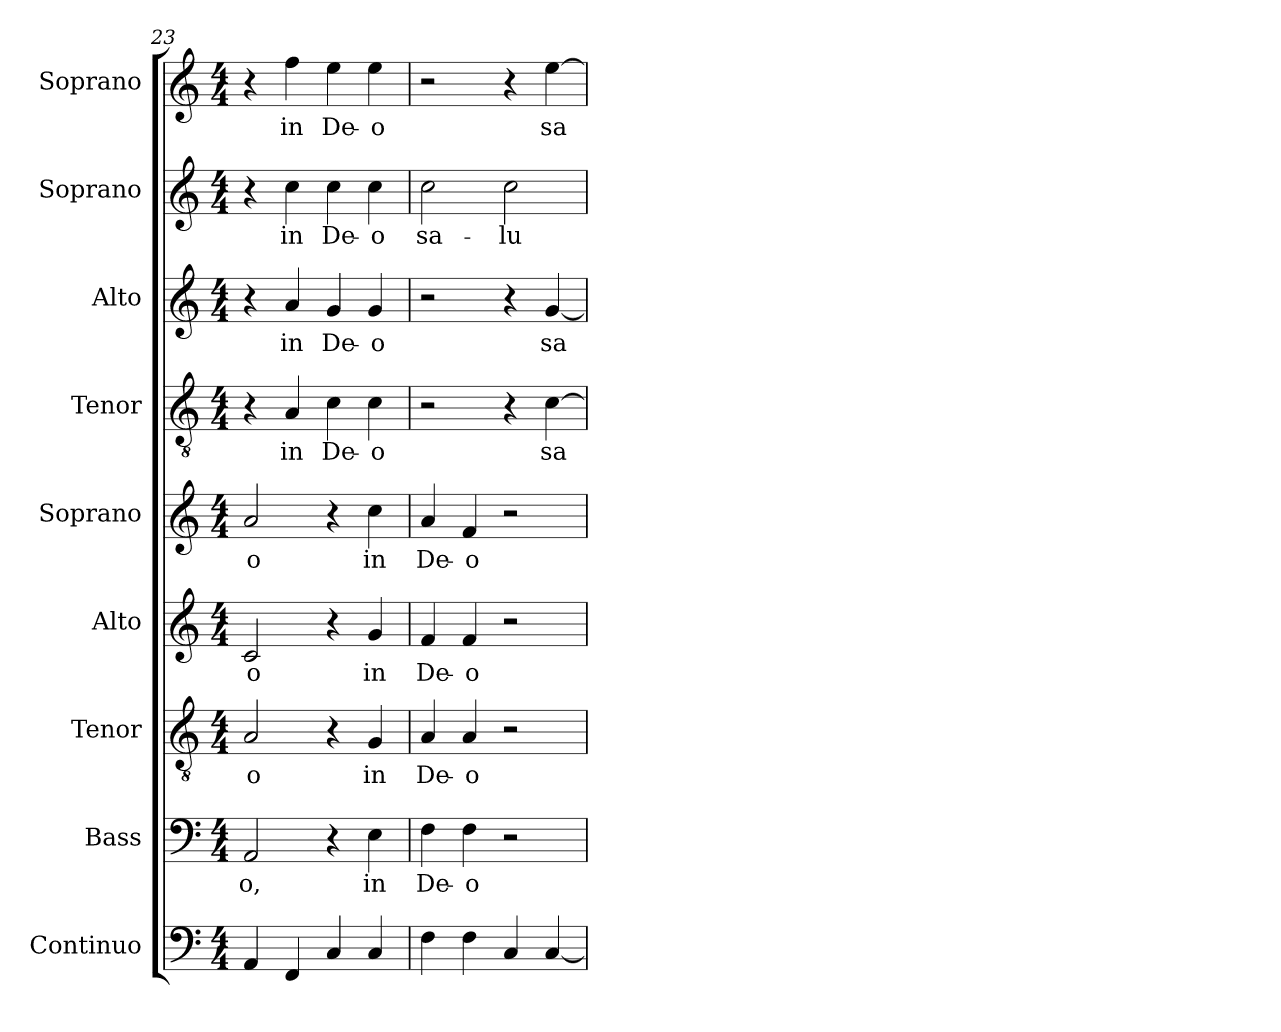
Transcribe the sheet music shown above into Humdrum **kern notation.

**kern	**kern	**text	**kern	**text	**kern	**text	**kern	**text	**kern	**text	**kern	**text	**kern	**text	**kern	**text
*part9	*part8	*part8	*part7	*part7	*part6	*part6	*part5	*part5	*part4	*part4	*part3	*part3	*part2	*part2	*part1	*part1
*staff9	*staff8	*staff8	*staff7	*staff7	*staff6	*staff6	*staff5	*staff5	*staff4	*staff4	*staff3	*staff3	*staff2	*staff2	*staff1	*staff1
*I"Continuo	*I"Bass	*	*I"Tenor	*	*I"Alto	*	*I"Soprano	*	*I"Tenor	*	*I"Alto	*	*I"Soprano	*	*I"Soprano	*
*I'Cont.	*I'B.	*	*I'T.	*	*I'A.	*	*I'S.	*	*I'T.	*	*I'A.	*	*I'S.	*	*I'S.	*
*clefF4	*clefF4	*	*clefGv2	*	*clefG2	*	*clefG2	*	*clefGv2	*	*clefG2	*	*clefG2	*	*clefG2	*
*	*	*	*ITrd7c12	*	*	*	*	*	*ITrd7c12	*	*	*	*	*	*	*
*k[]	*k[]	*	*k[]	*	*k[]	*	*k[]	*	*k[]	*	*k[]	*	*k[]	*	*k[]	*
*C:	*C:	*	*C:	*	*C:	*	*C:	*	*C:	*	*C:	*	*C:	*	*C:	*
*M4/4	*M4/4	*	*M4/4	*	*M4/4	*	*M4/4	*	*M4/4	*	*M4/4	*	*M4/4	*	*M4/4	*
=23	=23	=23	=23	=23	=23	=23	=23	=23	=23	=23	=23	=23	=23	=23	=23	=23
!	!	!LO:LY:b:color=#000000	!	!	!	!	!	!	!	!	!	!	!	!	!	!
!	!	!	!	!LO:LY:b:color=#000000	!	!	!	!	!	!	!	!	!	!	!	!
!	!	!	!	!	!	!LO:LY:b:color=#000000	!	!	!	!	!	!	!	!	!	!
!	!	!	!	!	!	!	!	!LO:LY:b:color=#000000	!	!	!	!	!	!	!	!
4AAi/	2AAi/	-o,	2AAi/	-o	2ci/	-o	2ai/	-o	4r	.	4r	.	4r	.	4r	.
!	!	!	!	!	!	!	!	!	!	!LO:LY:b:color=#000000	!	!	!	!	!	!
!	!	!	!	!	!	!	!	!	!	!	!	!LO:LY:b:color=#000000	!	!	!	!
!	!	!	!	!	!	!	!	!	!	!	!	!	!	!LO:LY:b:color=#000000	!	!
!	!	!	!	!	!	!	!	!	!	!	!	!	!	!	!	!LO:LY:b:color=#000000
4FFi/	.	.	.	.	.	.	.	.	4AAi/	in	4ai/	in	4cci\	in	4ffi\	in
!	!	!	!	!	!	!	!	!	!	!LO:LY:b:color=#000000	!	!	!	!	!	!
!	!	!	!	!	!	!	!	!	!	!	!	!LO:LY:b:color=#000000	!	!	!	!
!	!	!	!	!	!	!	!	!	!	!	!	!	!	!LO:LY:b:color=#000000	!	!
!	!	!	!	!	!	!	!	!	!	!	!	!	!	!	!	!LO:LY:b:color=#000000
4Ci/	4r	.	4r	.	4r	.	4r	.	4Ci\	De-	4gi/	De-	4cci\	De-	4eei\	De-
!	!	!LO:LY:b:color=#000000	!	!	!	!	!	!	!	!	!	!	!	!	!	!
!	!	!	!	!LO:LY:b:color=#000000	!	!	!	!	!	!	!	!	!	!	!	!
!	!	!	!	!	!	!LO:LY:b:color=#000000	!	!	!	!	!	!	!	!	!	!
!	!	!	!	!	!	!	!	!LO:LY:b:color=#000000	!	!	!	!	!	!	!	!
!	!	!	!	!	!	!	!	!	!	!LO:LY:b:color=#000000	!	!	!	!	!	!
!	!	!	!	!	!	!	!	!	!	!	!	!LO:LY:b:color=#000000	!	!	!	!
!	!	!	!	!	!	!	!	!	!	!	!	!	!	!LO:LY:b:color=#000000	!	!
!	!	!	!	!	!	!	!	!	!	!	!	!	!	!	!	!LO:LY:b:color=#000000
4Ci/	4Ei\	in	4GGi/	in	4gi/	in	4cci\	in	4Ci\	-o	4gi/	-o	4cci\	-o	4eei\	-o
!!LO:LB:g=z
=24	=24	=24	=24	=24	=24	=24	=24	=24	=24	=24	=24	=24	=24	=24	=24	=24
!	!	!LO:LY:b:color=#000000	!	!	!	!	!	!	!	!	!	!	!	!	!	!
!	!	!	!	!LO:LY:b:color=#000000	!	!	!	!	!	!	!	!	!	!	!	!
!	!	!	!	!	!	!LO:LY:b:color=#000000	!	!	!	!	!	!	!	!	!	!
!	!	!	!	!	!	!	!	!LO:LY:b:color=#000000	!	!	!	!	!	!	!	!
!	!	!	!	!	!	!	!	!	!	!	!	!	!	!LO:LY:b:color=#000000	!	!
4Fi\	4Fi\	De-	4AAi/	De-	4fi/	De-	4ai/	De-	2r	.	2r	.	2cci\	sa-	2r	.
!	!	!LO:LY:b:color=#000000	!	!	!	!	!	!	!	!	!	!	!	!	!	!
!	!	!	!	!LO:LY:b:color=#000000	!	!	!	!	!	!	!	!	!	!	!	!
!	!	!	!	!	!	!LO:LY:b:color=#000000	!	!	!	!	!	!	!	!	!	!
!	!	!	!	!	!	!	!	!LO:LY:b:color=#000000	!	!	!	!	!	!	!	!
4Fi\	4Fi\	-o	4AAi/	-o	4fi/	-o	4fi/	-o	.	.	.	.	.	.	.	.
!	!	!	!	!	!	!	!	!	!	!	!	!	!	!LO:LY:b:color=#000000	!	!
4Ci/	2r	.	2r	.	2r	.	2r	.	4r	.	4r	.	2cci\	-lu-	4r	.
!	!	!	!	!	!	!	!	!	!	!LO:LY:b:color=#000000	!	!	!	!	!	!
!	!	!	!	!	!	!	!	!	!	!	!	!LO:LY:b:color=#000000	!	!	!	!
!	!	!	!	!	!	!	!	!	!	!	!	!	!	!	!	!LO:LY:b:color=#000000
[<4Ci/	.	.	.	.	.	.	.	.	[>4Ci\	sa-	[<4gi/	sa-	.	.	[>4eei\	sa-
=	=	=	=	=	=	=	=	=	=	=	=	=	=	=	=	=
*-	*-	*-	*-	*-	*-	*-	*-	*-	*-	*-	*-	*-	*-	*-	*-	*-
